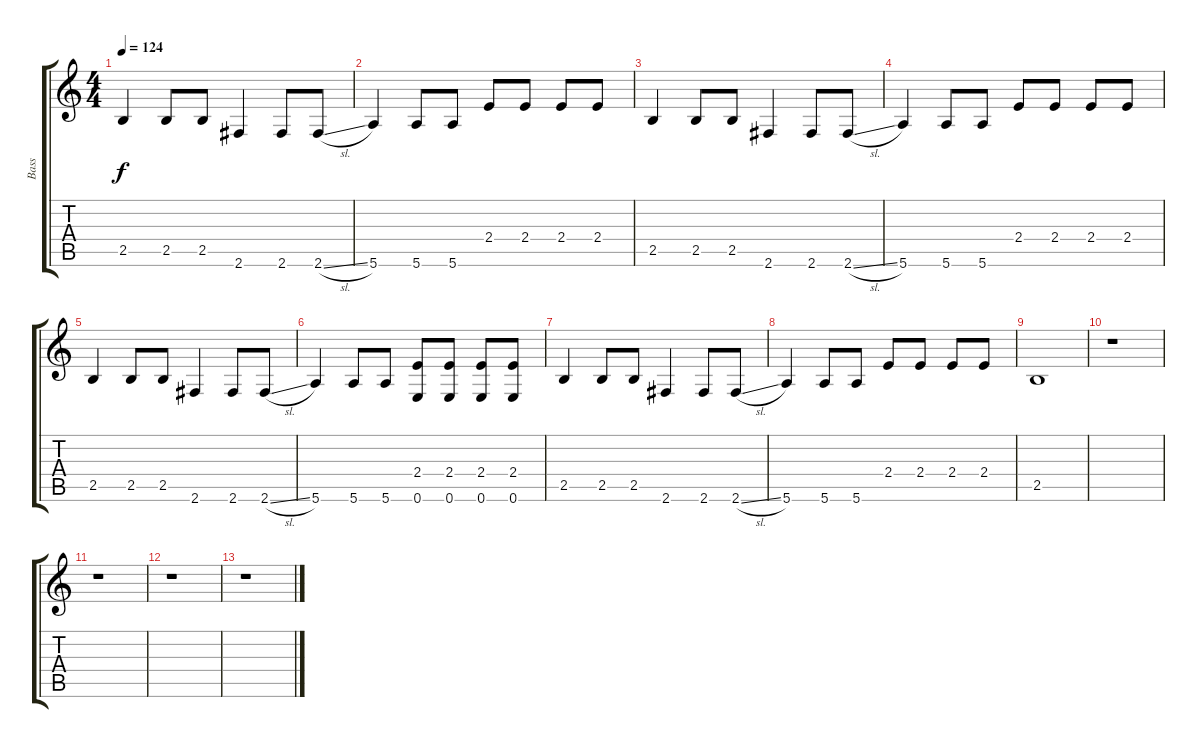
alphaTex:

\track ("Bass" "Bass") {instrument electricbassfinger}
\staff {score tabs}
\tuning (E4 B3 G3 D3 A2 E2) {hide}
\ts (4 4)
\tempo 124
\clef g2
\ks c
2.5.4{dy f} 2.5.8 2.5.8 2.6.4 2.6.8 2.6{sl}.8 |
5.6.4 5.6.8 5.6.8 2.4.8 2.4.8 2.4.8 2.4.8 |
2.5.4 2.5.8 2.5.8 2.6.4 2.6.8 2.6{sl}.8 |
5.6.4 5.6.8 5.6.8 2.4.8 2.4.8 2.4.8 2.4.8 |
2.5.4 2.5.8 2.5.8 2.6.4 2.6.8 2.6{sl}.8 |
5.6.4 5.6.8 5.6.8 (2.4 0.6).8 (2.4 0.6).8 (2.4 0.6).8 (2.4 0.6).8 |
2.5.4 2.5.8 2.5.8 2.6.4 2.6.8 2.6{sl}.8 |
5.6.4 5.6.8 5.6.8 2.4.8 2.4.8 2.4.8 2.4.8 |
2.5.1 |
r.1 |
r.1 |
r.1 |
r.1
